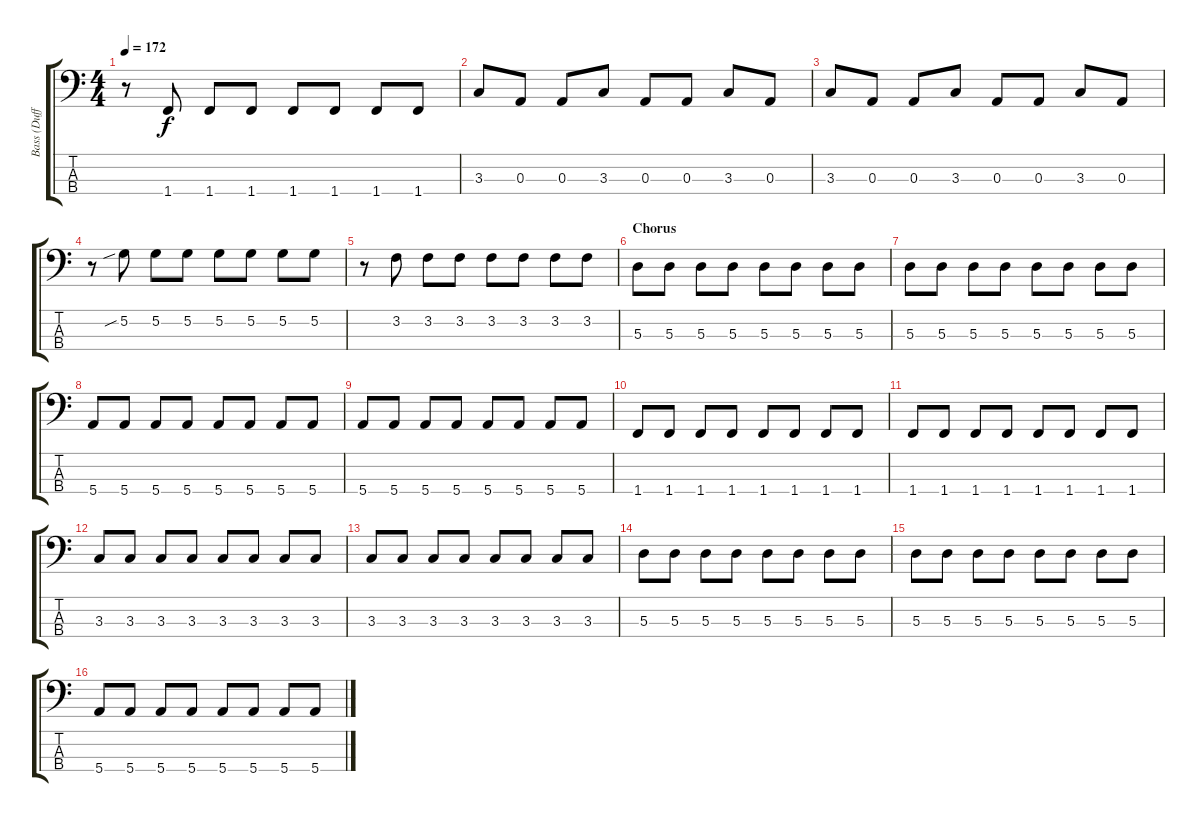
\track ("Bass (Duff)" "Bass (Duff") {instrument electricbasspick}
\staff {score tabs}
\tuning (G2 D2 A1 E1) {hide}
\ts (4 4)
\tempo 172
\clef f4
\ks c
r.8{dy f} 1.4.8 1.4.8 1.4.8 1.4.8 1.4.8 1.4.8 1.4.8 |
3.3.8 0.3.8 0.3.8 3.3.8 0.3.8 0.3.8 3.3.8 0.3.8 |
3.3.8 0.3.8 0.3.8 3.3.8 0.3.8 0.3.8 3.3.8 0.3.8 |
r.8 5.2{sib}.8 5.2.8 5.2.8 5.2.8 5.2.8 5.2.8 5.2.8 |
r.8 3.2.8 3.2.8 3.2.8 3.2.8 3.2.8 3.2.8 3.2.8 |
\section ("" "Chorus")
5.3.8 5.3.8 5.3.8 5.3.8 5.3.8 5.3.8 5.3.8 5.3.8 |
5.3.8 5.3.8 5.3.8 5.3.8 5.3.8 5.3.8 5.3.8 5.3.8 |
5.4.8 5.4.8 5.4.8 5.4.8 5.4.8 5.4.8 5.4.8 5.4.8 |
5.4.8 5.4.8 5.4.8 5.4.8 5.4.8 5.4.8 5.4.8 5.4.8 |
1.4.8 1.4.8 1.4.8 1.4.8 1.4.8 1.4.8 1.4.8 1.4.8 |
1.4.8 1.4.8 1.4.8 1.4.8 1.4.8 1.4.8 1.4.8 1.4.8 |
3.3.8 3.3.8 3.3.8 3.3.8 3.3.8 3.3.8 3.3.8 3.3.8 |
3.3.8 3.3.8 3.3.8 3.3.8 3.3.8 3.3.8 3.3.8 3.3.8 |
5.3.8 5.3.8 5.3.8 5.3.8 5.3.8 5.3.8 5.3.8 5.3.8 |
5.3.8 5.3.8 5.3.8 5.3.8 5.3.8 5.3.8 5.3.8 5.3.8 |
5.4.8 5.4.8 5.4.8 5.4.8 5.4.8 5.4.8 5.4.8 5.4.8
